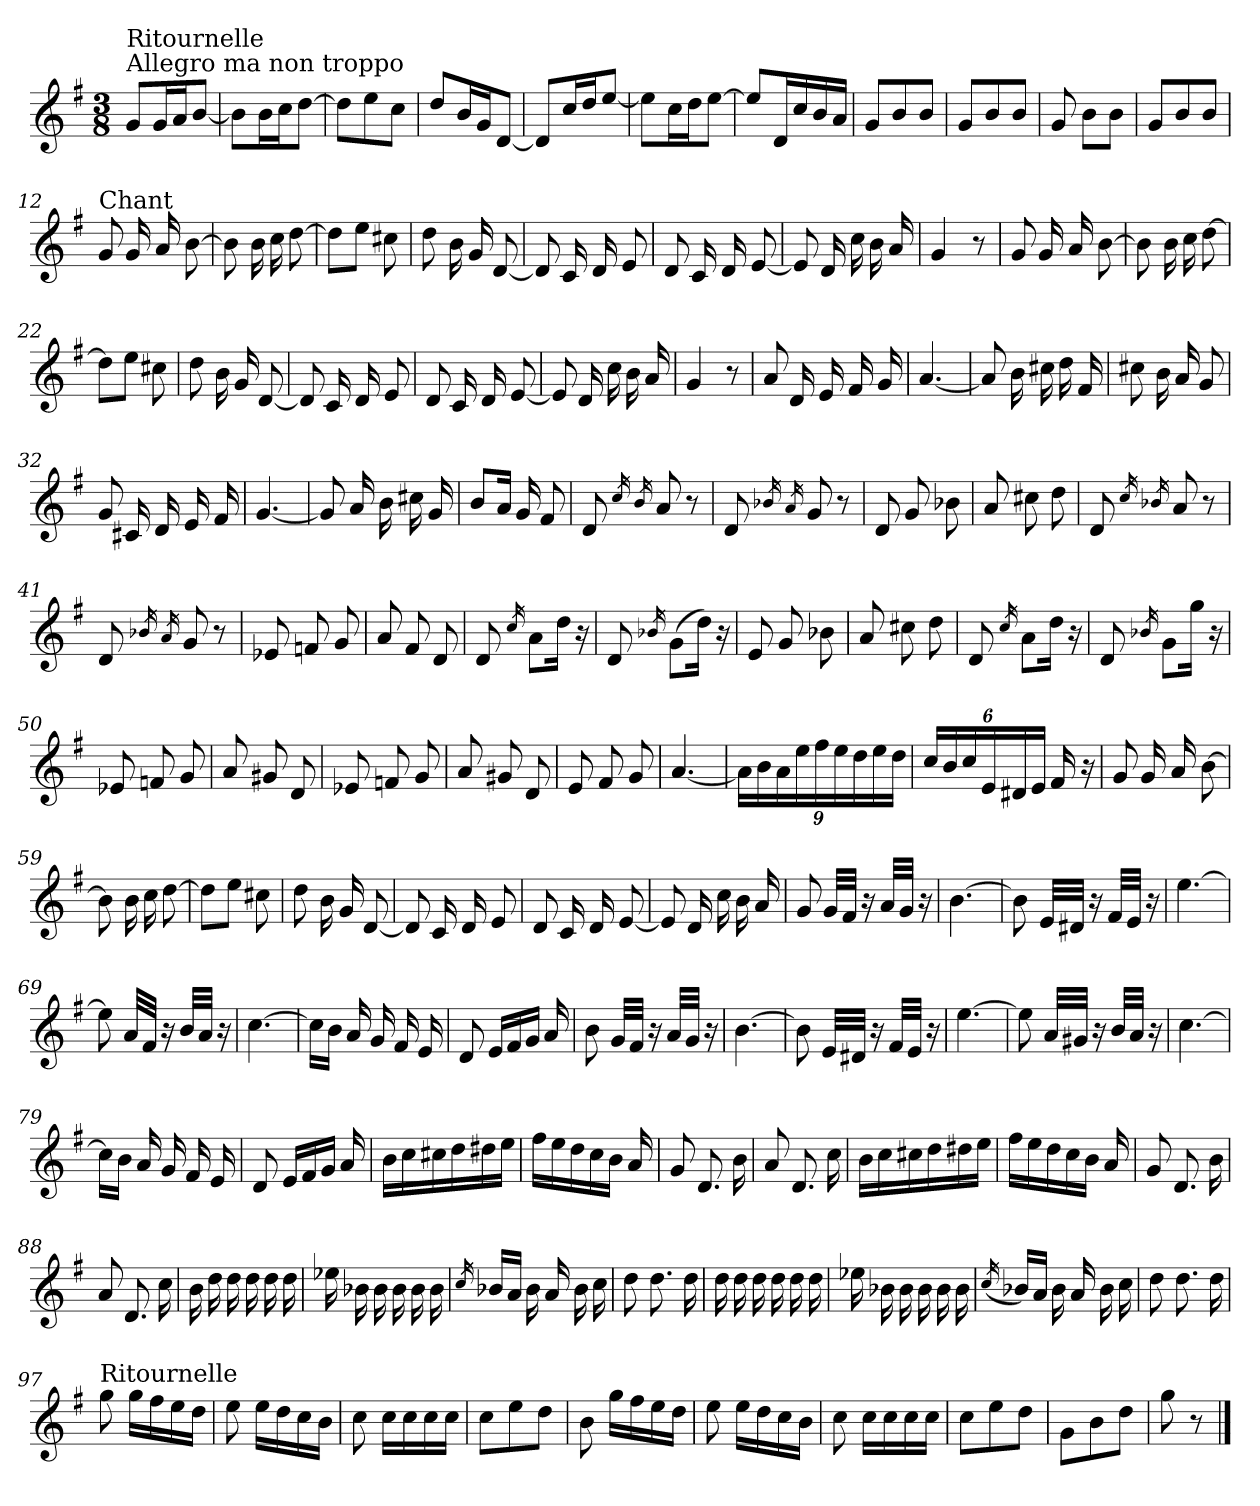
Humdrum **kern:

**kern
*part1
*staff1
*clefG2
*k[f#]
*G:
*M3/8
=1
!LO:TX:a:t=Allegro ma non troppo
!LO:TX:a:t=Ritournelle
8g/L
16g/L
16a/J
[8b/J
=2
8b\L]
16b\L
16cc\J
[8dd\J
=3
8dd\L]
8ee\
8cc\J
=4
8dd/L
16b/L
16g/J
[8d/J
=5
8d/L]
16cc/L
16dd/J
[8ee/J
=6
8ee\L]
16cc\L
16dd\J
[8ee\J
=7
8ee/L]
16d/L
16cc/
16b/
16a/JJ
=8
8g/L
8b/
8b/J
=9
8g/L
8b/
8b/J
!!LO:LB:g=z
=10
8g/
8b\L
8b\J
=11
8g/L
8b/
8b/J
=12
!LO:TX:a:t=Chant
8g/
16g/
16a/
[8b\
=13
8b\]
16b\
16cc\
[8dd\
=14
8dd\L]
8ee\J
8cc#X\
=15
8dd\
16b\
16g/
[8d/
=16
8d/]
16c/
16d/
8e/
=17
8d/
16c/
16d/
[8e/
!!LO:LB:g=z
=18
8e/]
16d/
16cc\
16b\
16a/
=19
4g/
8r
=20
8g/
16g/
16a/
[8b\
=21
8b\]
16b\
16cc\
[8dd\
=22
8dd\L]
8ee\J
8cc#X\
=23
8dd\
16b\
16g/
[8d/
=24
8d/]
16c/
16d/
8e/
=25
8d/
16c/
16d/
[8e/
!!LO:LB:g=z
=26
8e/]
16d/
16cc\
16b\
16a/
=27
4g/
8r
=28
8a/
16d/
16e/
16f#/
16g/
=29
[4.a/
=30
8a/]
16b\
16cc#X\
16dd\
16f#/
=31
8cc#X\
16b\
16a/
8g/
=32
8g/
16c#X/
16d/
16e/
16f#/
=33
[4.g/
!!LO:LB:g=z
=34
8g/]
16a/
16b\
16cc#X\
16g/
=35
8b/L
16a/Jk
16g/
8f#/
=36
8d/
16qcc/
16qb/
8a/
8r
=37
8d/
16qb-X/
16qa/
8g/
8r
=38
8d/
8g/
8b-X\
=39
8a/
8cc#X\
8dd\
=40
8d/
16qcc/
16qb-X/
8a/
8r
=41
8d/
16qb-X/
16qa/
8g/
8r
!!LO:LB:g=z
=42
8e-X/
8fn/
8g/
=43
8a/
8f#/
8d/
=44
8d/
16qcc/
8a\L
16dd\Jk
16r
=45
8d/
16qb-X/
(>8g\L
16dd\Jk)
16r
=46
8e/
8g/
8b-X\
=47
8a/
8cc#X\
8dd\
=48
8d/
16qcc/
8a\L
16dd\Jk
16r
=49
8d/
16qb-X/
8g\L
16gg\Jk
16r
!!LO:LB:g=z
=50
8e-X/
8fn/
8g/
=51
8a/
8g#X/
8d/
=52
8e-X/
8fn/
8g/
=53
8a/
8g#X/
8d/
=54
8e/
8f#/
8g/
=55
[4.a/
=56
24a\LL]
24b\
24a\
24ee\
24ff#\
24ee\
24dd\
24ee\
24dd\JJ
=57
24cc/LL
24b/
24cc/
24e/
24d#X/
24e/JJ
16f#/
16r
!!LO:LB:g=z
=58
8g/
16g/
16a/
[8b\
=59
8b\]
16b\
16cc\
[8dd\
=60
8dd\L]
8ee\J
8cc#X\
=61
8dd\
16b\
16g/
[8d/
=62
8d/]
16c/
16d/
8e/
=63
8d/
16c/
16d/
[8e/
=64
8e/]
16d/
16cc\
16b\
16a/
!!LO:PB:g=z
=65
8g/
32g/LLL
32f#/JJJ
16r
32a/LLL
32g/JJJ
16r
=66
[4.b\
=67
8b\]
32e/LLL
32d#X/JJJ
16r
32f#/LLL
32e/JJJ
16r
=68
[4.ee\
=69
8ee\]
32a/LLL
32f#/JJJ
16r
32b/LLL
32a/JJJ
16r
=70
[4.cc\
=71
16cc\LL]
16b\JJ
16a/
16g/
16f#/
16e/
=72
8d/
16e/LL
16f#/
16g/JJ
16a/
!!LO:LB:g=z
=73
8b\
32g/LLL
32f#/JJJ
16r
32a/LLL
32g/JJJ
16r
=74
[4.b\
=75
8b\]
32e/LLL
32d#X/JJJ
16r
32f#/LLL
32e/JJJ
16r
=76
[4.ee\
=77
8ee\]
32a/LLL
32g#X/JJJ
16r
32b/LLL
32a/JJJ
16r
=78
[4.cc\
=79
16cc\LL]
16b\JJ
16a/
16g/
16f#/
16e/
=80
8d/
16e/LL
16f#/
16g/JJ
16a/
!!LO:LB:g=z
=81
16b\LL
16cc\
16cc#X\
16dd\
16dd#X\
16ee\JJ
=82
16ff#\LL
16ee\
16dd\
16cc\
16b\JJ
16a/
=83
8g/
8.d/
16b\
=84
8a/
8.d/
16cc\
=85
16b\LL
16cc\
16cc#X\
16dd\
16dd#X\
16ee\JJ
=86
16ff#\LL
16ee\
16dd\
16cc\
16b\JJ
16a/
=87
8g/
8.d/
16b\
=88
8a/
8.d/
16cc\
!!LO:LB:g=z
=89
16b\
16dd\
16dd\
16dd\
16dd\
16dd\
=90
16ee-X\
16b-X\
16b-\
16b-\
16b-\
16b-\
=91
16qcc/
16b-X/LL
16a/JJ
16b-\
16a/
16b-\
16cc\
=92
8dd\
8.dd\
16dd\
=93
16dd\
16dd\
16dd\
16dd\
16dd\
16dd\
=94
16ee-X\
16b-X\
16b-\
16b-\
16b-\
16b-\
!!LO:LB:g=z
=95
(<16qcc/
16b-X/LL)
16a/JJ
16b-\
16a/
16b-\
16cc\
=96
8dd\
8.dd\
16dd\
=97
!LO:TX:a:t=Ritournelle
8gg\
16gg\LL
16ff#\
16ee\
16dd\JJ
=98
8ee\
16ee\LL
16dd\
16cc\
16b\JJ
=99
8cc\
16cc\LL
16cc\
16cc\
16cc\JJ
=100
8cc\L
8ee\
8dd\J
=101
8b\
16gg\LL
16ff#\
16ee\
16dd\JJ
=102
8ee\
16ee\LL
16dd\
16cc\
16b\JJ
!!LO:LB:g=z
=103
8cc\
16cc\LL
16cc\
16cc\
16cc\JJ
=104
8cc\L
8ee\
8dd\J
=105
8g\L
8b\
8dd\J
=106
8gg\
8r
==
*-
